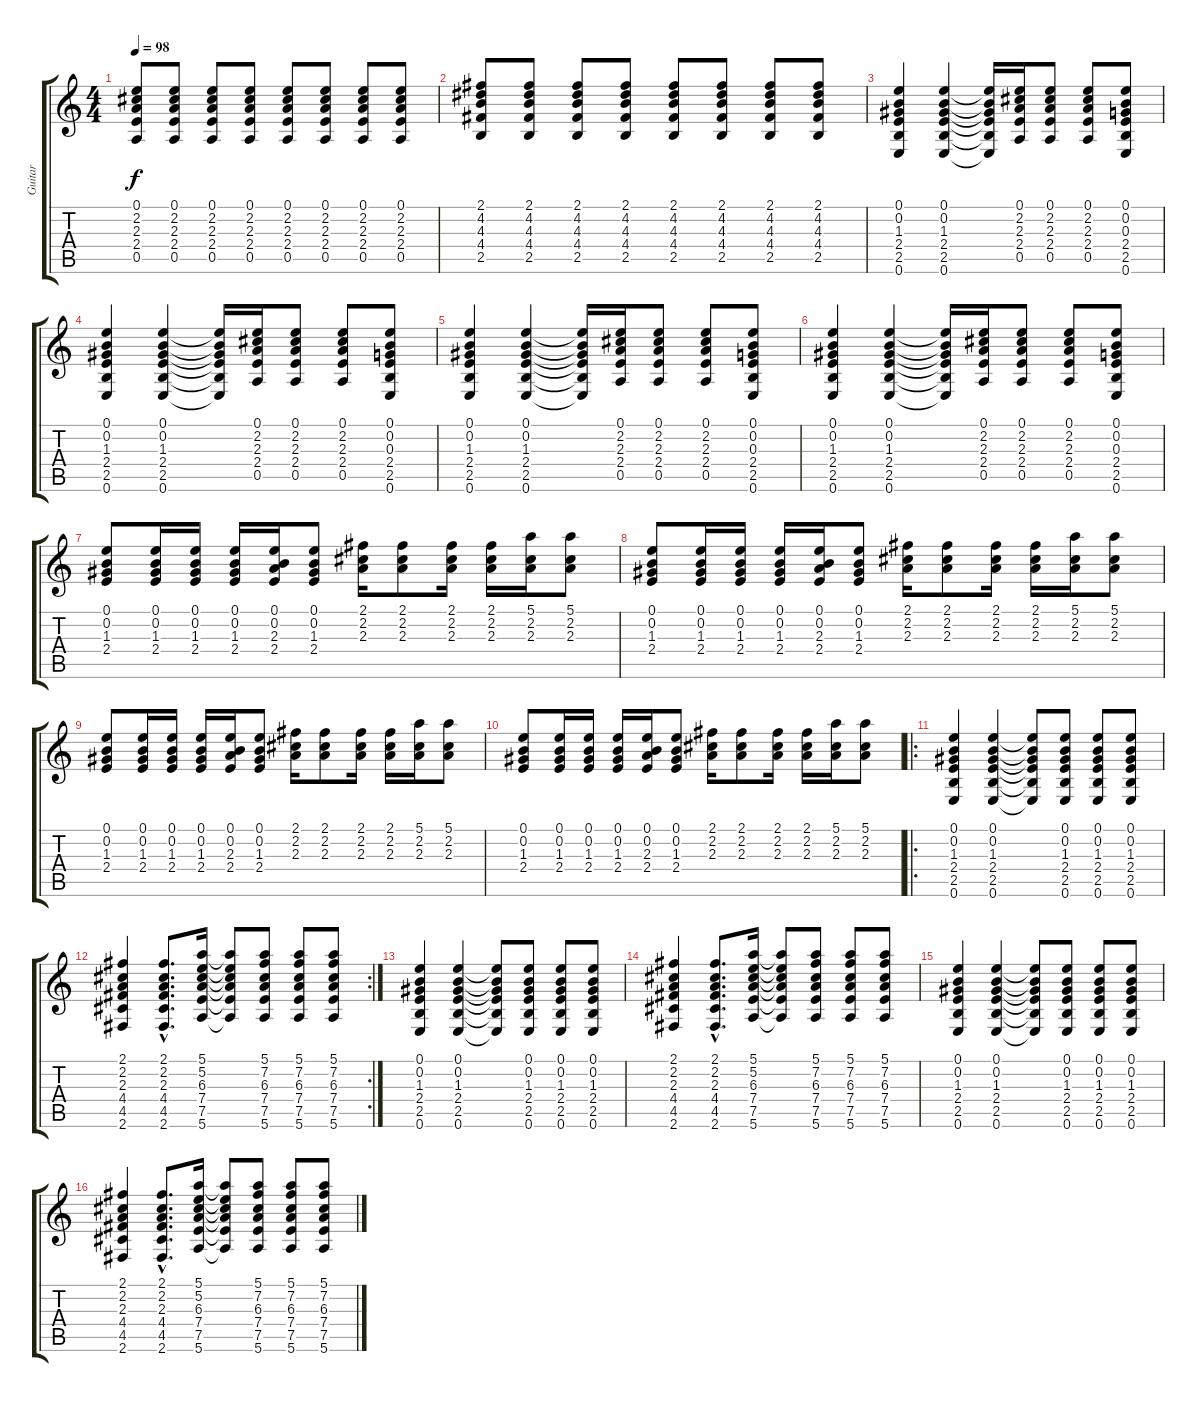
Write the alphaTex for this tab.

\track ("Guitar" "Guitar") {instrument acousticguitarnylon}
\staff {score tabs}
\tuning (E4 B3 G3 D3 A2 E2) {hide}
\ts (4 4)
\tempo 98
\clef g2
\ks c
(0.1 2.2 2.3 2.4 0.5).8{dy f} (0.1 2.2 2.3 2.4 0.5).8 (0.1 2.2 2.3 2.4 0.5).8 (0.1 2.2 2.3 2.4 0.5).8 (0.1 2.2 2.3 2.4 0.5).8 (0.1 2.2 2.3 2.4 0.5).8 (0.1 2.2 2.3 2.4 0.5).8 (0.1 2.2 2.3 2.4 0.5).8 |
(2.1 4.2 4.3 4.4 2.5).8 (2.1 4.2 4.3 4.4 2.5).8 (2.1 4.2 4.3 4.4 2.5).8 (2.1 4.2 4.3 4.4 2.5).8 (2.1 4.2 4.3 4.4 2.5).8 (2.1 4.2 4.3 4.4 2.5).8 (2.1 4.2 4.3 4.4 2.5).8 (2.1 4.2 4.3 4.4 2.5).8 |
(0.1 0.2 1.3 2.4 2.5 0.6).4 (0.1 0.2 1.3 2.4 2.5 0.6).4 (0.1{t} 0.2{t} 1.3{t} 2.4{t} 2.5{t} 0.6{t}).16 (0.1 2.2 2.3 2.4 0.5).16 (0.1 2.2 2.3 2.4 0.5).8 (0.1 2.2 2.3 2.4 0.5).8 (0.1 0.2 0.3 2.4 2.5 0.6).8 |
(0.1 0.2 1.3 2.4 2.5 0.6).4 (0.1 0.2 1.3 2.4 2.5 0.6).4 (0.1{t} 0.2{t} 1.3{t} 2.4{t} 2.5{t} 0.6{t}).16 (0.1 2.2 2.3 2.4 0.5).16 (0.1 2.2 2.3 2.4 0.5).8 (0.1 2.2 2.3 2.4 0.5).8 (0.1 0.2 0.3 2.4 2.5 0.6).8 |
(0.1 0.2 1.3 2.4 2.5 0.6).4 (0.1 0.2 1.3 2.4 2.5 0.6).4 (0.1{t} 0.2{t} 1.3{t} 2.4{t} 2.5{t} 0.6{t}).16 (0.1 2.2 2.3 2.4 0.5).16 (0.1 2.2 2.3 2.4 0.5).8 (0.1 2.2 2.3 2.4 0.5).8 (0.1 0.2 0.3 2.4 2.5 0.6).8 |
(0.1 0.2 1.3 2.4 2.5 0.6).4 (0.1 0.2 1.3 2.4 2.5 0.6).4 (0.1{t} 0.2{t} 1.3{t} 2.4{t} 2.5{t} 0.6{t}).16 (0.1 2.2 2.3 2.4 0.5).16 (0.1 2.2 2.3 2.4 0.5).8 (0.1 2.2 2.3 2.4 0.5).8 (0.1 0.2 0.3 2.4 2.5 0.6).8 |
(0.1 0.2 1.3 2.4).8 (0.1 0.2 1.3 2.4).16 (0.1 0.2 1.3 2.4).16 (0.1 0.2 1.3 2.4).16 (0.1 0.2 2.3 2.4).16 (0.1 0.2 1.3 2.4).8 (2.1 2.2 2.3).16 (2.1 2.2 2.3).8 (2.1 2.2 2.3).16 (2.1 2.2 2.3).16 (5.1 2.2 2.3).16 (5.1 2.2 2.3).8 |
(0.1 0.2 1.3 2.4).8 (0.1 0.2 1.3 2.4).16 (0.1 0.2 1.3 2.4).16 (0.1 0.2 1.3 2.4).16 (0.1 0.2 2.3 2.4).16 (0.1 0.2 1.3 2.4).8 (2.1 2.2 2.3).16 (2.1 2.2 2.3).8 (2.1 2.2 2.3).16 (2.1 2.2 2.3).16 (5.1 2.2 2.3).16 (5.1 2.2 2.3).8 |
(0.1 0.2 1.3 2.4).8 (0.1 0.2 1.3 2.4).16 (0.1 0.2 1.3 2.4).16 (0.1 0.2 1.3 2.4).16 (0.1 0.2 2.3 2.4).16 (0.1 0.2 1.3 2.4).8 (2.1 2.2 2.3).16 (2.1 2.2 2.3).8 (2.1 2.2 2.3).16 (2.1 2.2 2.3).16 (5.1 2.2 2.3).16 (5.1 2.2 2.3).8 |
(0.1 0.2 1.3 2.4).8 (0.1 0.2 1.3 2.4).16 (0.1 0.2 1.3 2.4).16 (0.1 0.2 1.3 2.4).16 (0.1 0.2 2.3 2.4).16 (0.1 0.2 1.3 2.4).8 (2.1 2.2 2.3).16 (2.1 2.2 2.3).8 (2.1 2.2 2.3).16 (2.1 2.2 2.3).16 (5.1 2.2 2.3).16 (5.1 2.2 2.3).8 |
\ro
(0.1 0.2 1.3 2.4 2.5 0.6).4 (0.1 0.2 1.3 2.4 2.5 0.6).4 (0.1{t} 0.2{t} 1.3{t} 2.4{t} 2.5{t} 0.6{t}).8 (0.1 0.2 1.3 2.4 2.5 0.6).8 (0.1 0.2 1.3 2.4 2.5 0.6).8 (0.1 0.2 1.3 2.4 2.5 0.6).8 |
\rc 2
(2.1 2.2 2.3 4.4 4.5 2.6).4 (2.1{hac} 2.2{hac} 2.3{hac} 4.4{hac} 4.5{hac} 2.6{hac}).8{d} (5.1 5.2 6.3 7.4 7.5 5.6).16 (5.1{t} 5.2{t} 6.3{t} 7.4{t} 7.5{t} 5.6{t}).8 (5.1 7.2 6.3 7.4 7.5 5.6).8 (5.1 7.2 6.3 7.4 7.5 5.6).8 (5.1 7.2 6.3 7.4 7.5 5.6).8 |
(0.1 0.2 1.3 2.4 2.5 0.6).4 (0.1 0.2 1.3 2.4 2.5 0.6).4 (0.1{t} 0.2{t} 1.3{t} 2.4{t} 2.5{t} 0.6{t}).8 (0.1 0.2 1.3 2.4 2.5 0.6).8 (0.1 0.2 1.3 2.4 2.5 0.6).8 (0.1 0.2 1.3 2.4 2.5 0.6).8 |
(2.1 2.2 2.3 4.4 4.5 2.6).4 (2.1{hac} 2.2{hac} 2.3{hac} 4.4{hac} 4.5{hac} 2.6{hac}).8{d} (5.1 5.2 6.3 7.4 7.5 5.6).16 (5.1{t} 5.2{t} 6.3{t} 7.4{t} 7.5{t} 5.6{t}).8 (5.1 7.2 6.3 7.4 7.5 5.6).8 (5.1 7.2 6.3 7.4 7.5 5.6).8 (5.1 7.2 6.3 7.4 7.5 5.6).8 |
(0.1 0.2 1.3 2.4 2.5 0.6).4 (0.1 0.2 1.3 2.4 2.5 0.6).4 (0.1{t} 0.2{t} 1.3{t} 2.4{t} 2.5{t} 0.6{t}).8 (0.1 0.2 1.3 2.4 2.5 0.6).8 (0.1 0.2 1.3 2.4 2.5 0.6).8 (0.1 0.2 1.3 2.4 2.5 0.6).8 |
(2.1 2.2 2.3 4.4 4.5 2.6).4 (2.1{hac} 2.2{hac} 2.3{hac} 4.4{hac} 4.5{hac} 2.6{hac}).8{d} (5.1 5.2 6.3 7.4 7.5 5.6).16 (5.1{t} 5.2{t} 6.3{t} 7.4{t} 7.5{t} 5.6{t}).8 (5.1 7.2 6.3 7.4 7.5 5.6).8 (5.1 7.2 6.3 7.4 7.5 5.6).8 (5.1 7.2 6.3 7.4 7.5 5.6).8
